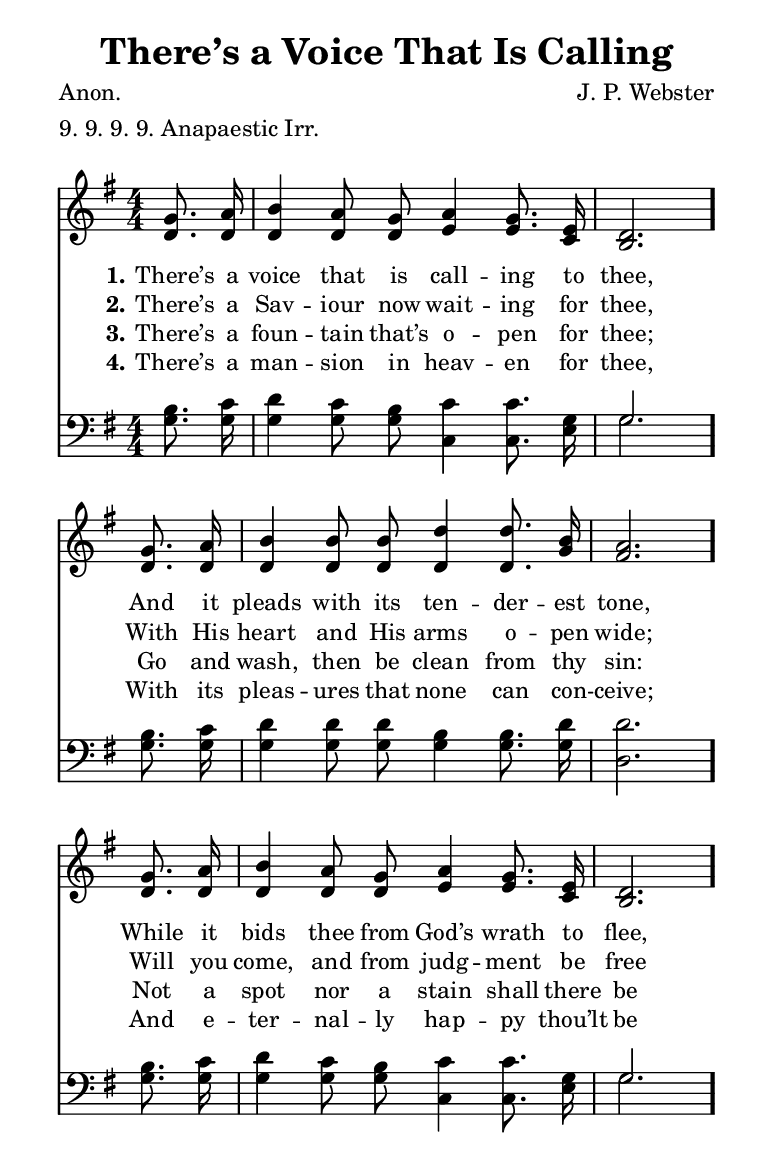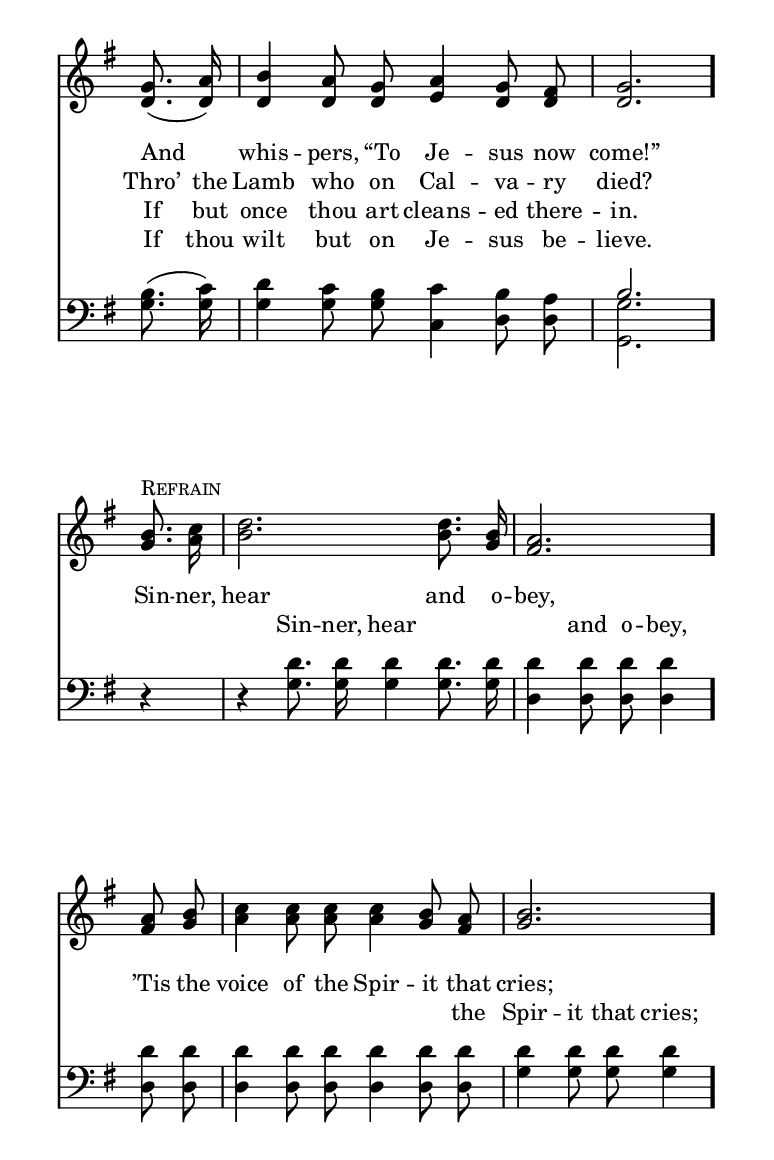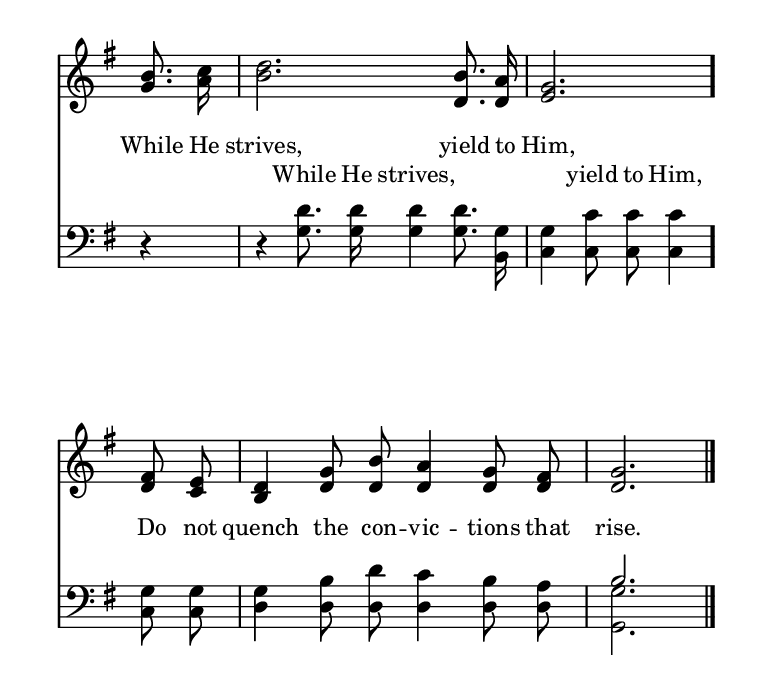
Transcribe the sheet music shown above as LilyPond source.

\include "common/global.ily"
\paper {
  \include "common/paper.ily"
  ragged-last-bottom = ##t
  system-count = #(cond (is-eogsized 6) (#t #f))
  systems-per-page = #(cond (is-eogsized 4) (#t #f))
}

\header{
  %gospel
  hymnnumber = "126"
  title = "There’s a Voice That Is Calling"
  tunename = "Sweet Bye and Bye"
  meter = "9. 9. 9. 9. Anapaestic Irr." % from Little Flock
  poet = "Anon."
  composer = "J. P. Webster"
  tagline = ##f
}

% for fermata in MIDI
ta = { \tempo 4=80 }
tb = { \tempo 4=40 }

patternAA = { c8.  c16  | c4 c8 c8 c4 c8. c16 c2. }
patternAB = { c8.( c16) | c4 c8 c8 c4 c8  c8  c2. }

patternBA = { c8. c16 | c2. c8. c16 c2. }
patternBB = { c8 c8 | c4 c8 c8 c4 c8 c8 | c2. }

patternCA = { c4 | c4 c8. c16 c4 c8. c16 | c4 c8 c8 c4 }
patternCB = { c8 c8 | c4 c8 c8 c4 c8 c8 | c4 c8 c8 c4 }

global = {
  \include "common/overrides.ily"
  \override Staff.TimeSignature.style = #'numbered
  \time 4/4
  \override Score.MetronomeMark.transparent = ##t % hide all fermata changes too
  \ta
  \key g \major
  \partial 4
  \autoBeamOff
}

notesSoprano = {
\global
\relative c'' {

  \changePitch \patternAA { g a | b a g a g e | d }
  \changePitch \patternAA { g a | b b b d d b | a }
  \changePitch \patternAA { g a | b a g a g e | d }
  \changePitch \patternAB { g a | b a g a g fis | g }

  << s^\markup { \small \caps "Refrain" }
  \changePitch \patternBA { b c | d d b a } >>
  \changePitch \patternBB { a b | c c c c b a | b }
  \changePitch \patternBA { b c | d b a g }
  \changePitch \patternBB { fis e | d g b a g fis | g }

  \bar "|."

}
}

notesAlto = {
\global
\relative e' {

  \changePitch \patternAA { d d | d d d e e c | b }
  \changePitch \patternAA { d d | d d d d d g | fis }
  \changePitch \patternAA { d d | d d d e e c | b }
  \changePitch \patternAB { d d | d d d e d d | d }

  \changePitch \patternBA { g a | b b g | fis }
  \changePitch \patternBB { fis g | a a a a g fis | g }
  \changePitch \patternBA { g a | b d, d | e }
  \changePitch \patternBB { d c | b d d d d d | d }

}
}

notesTenor = {
\global
\relative a {

  \changePitch \patternAA { b c | d c b c c g | g }
  \changePitch \patternAA { b c | d d d b b d | d }
  \changePitch \patternAA { b c | d c b c c g | g }
  \changePitch \patternAB { b c | d c b c b a | b}

  \changePitch \patternCA { r | r d d d d d | d d d d }
  \changePitch \patternCB { d d | d d d d d d | d d d d }
  \changePitch \patternCA { r | r d d d d g, | g c c c }
  \changePitch \patternBB { g g | g b d c b a | b }

}
}

notesBass = {
\global
\relative f {

  \changePitch \patternAA { g g | g g g c, c e | g }
  \changePitch \patternAA { g g | g g g g g g | d }
  \changePitch \patternAA { g g | g g g c, c e | g }
  \changePitch \patternAB { g g | g g g c, d d | <g g,> }

  \changePitch \patternCA { r | r g g g g g | d d d d }
  \changePitch \patternCB { d d | d d d d d d | g g g g }
  \changePitch \patternCA { r | r g g g g b, | c c c c }
  \changePitch \patternBB { c c | d d d d d d | <g g,> }

}
}

Refrain = \lyricmode {

Sin -- ner, hear and o -- bey, \bar "."
’Tis the voice of the Spir -- it that cries; \bar "."
While He strives, yield to Him, \bar "."
Do not quench the con -- vic -- tions that rise. \bar "."

}

wordsA = \lyricmode {
\set stanza = "1."

There’s a voice that is call -- ing to thee, \bar "."
And it pleads with its ten -- der -- est tone, \bar "."
While it bids thee from God’s wrath to flee, \bar "."
And whis -- pers, “To Je -- sus now come!” \bar "."

}

wordsB = \lyricmode {
\set stanza = "2."

There’s a Sav -- iour now wait -- ing for thee,
With His heart and His arms o -- pen wide;
Will you come, and from judg -- ment be free
{ \mon } Thro’ the { \moff } Lamb who on Cal -- va -- ry died?

\Refrain

}

wordsC = \lyricmode {
\set stanza = "3."

There’s a foun -- tain that’s o -- pen for thee;
Go and wash, then be clean from thy sin:
Not a spot nor a stain shall there be
{ \mon } If but { \moff } once thou art cleans -- ed there -- in.

}

wordsD = \lyricmode {
\set stanza = "4."

There’s a man -- sion in heav -- en for thee,
With its pleas -- ures that none can con -- ceive;
And e -- ter -- nal -- ly hap -- py thou’lt be
{ \mon } If thou { \moff } wilt but on Je -- sus be -- lieve.

}

underWords = \lyricmode {

{ \repeat unfold 36 { \skip 4 } }
Sin -- ner, hear { \repeat unfold 3 { \skip 4 } } and o -- bey,
{ \repeat unfold 7 { \skip 4 } }
the Spir -- it that cries;
While He strives, { \repeat unfold 3 { \skip 4 } } yield to Him,

}

\score {
  \context ChoirStaff <<
    \context Staff = upper <<
      \set Staff.autoBeaming = ##f
      \set ChoirStaff.systemStartDelimiter = #'SystemStartBar
      \set ChoirStaff.printPartCombineTexts = ##f
      \partcombine #'(2 . 9) \notesSoprano \notesAlto
      \context NullVoice = sopranos { \voiceOne << \notesSoprano >> }
      \context NullVoice = altos { \voiceTwo << \notesAlto >> }
      \context Lyrics = one   \lyricsto sopranos \wordsA
      \context Lyrics = two   \lyricsto sopranos \wordsB
      \context Lyrics = three \lyricsto sopranos \wordsC
      \context Lyrics = four  \lyricsto sopranos \wordsD
    >>
    \context Staff = men <<
      \set Staff.autoBeaming = ##f
      \clef bass
      \set ChoirStaff.printPartCombineTexts = ##f
      \partcombine #'(2 . 9) \notesTenor \notesBass
      \context NullVoice = tenors { \voiceOne << \notesTenor >> }
      \context NullVoice = basses { \voiceTwo << \notesBass >> }
    >>
    \context Lyrics = three \lyricsto tenors \underWords
  >>
  \layout {
    \include "common/layout.ily"
  }
  \midi{
    \include "common/midi.ily"
  }
}

\version "2.19.49"  % necessary for upgrading to future LilyPond versions.

% vi:set et ts=2 sw=2 ai nocindent syntax=lilypond:
